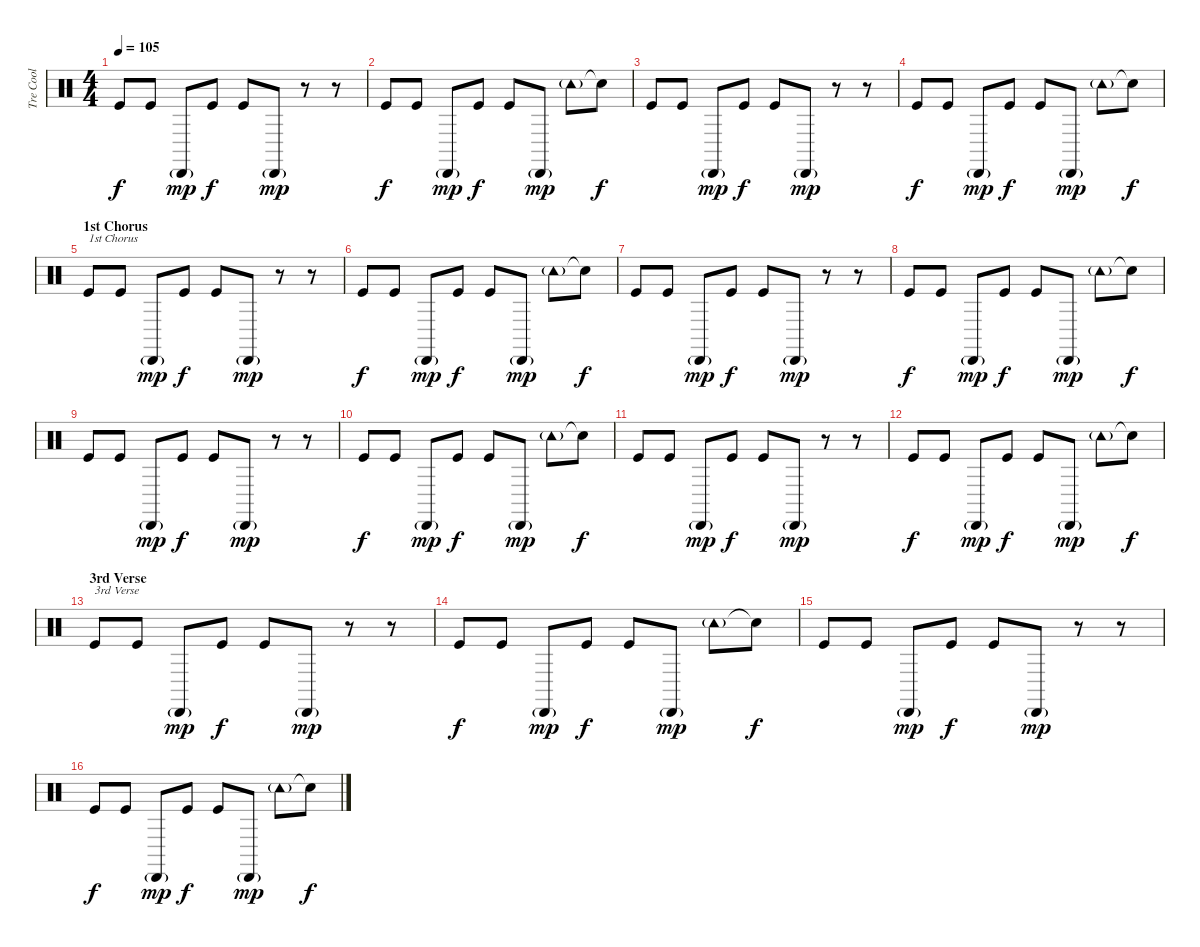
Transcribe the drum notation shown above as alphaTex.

\track ("Tre Cool" "Tre Cool") {instrument percussion}
\staff {score}
\articulation defaults
\ts (4 4)
\tempo 105
\clef neutral
\ks c "Kick (hit)".8{dy f} "Kick (hit)".8 "Cabasa (hit)"{g}.8{dy mp} "Kick (hit)".8{dy f} "Kick (hit)".8 "Cabasa (hit)"{g}.8{dy mp}
r.8 r.8 |
"Kick (hit)".8{dy f} "Kick (hit)".8 "Cabasa (hit)"{g}.8{dy mp} "Kick (hit)".8{dy f} "Kick (hit)".8 "Cabasa (hit)"{g}.8{dy mp} "Tambourine (hit)"{g}.8 "Snare (hit)"{t}.8{dy f} |
"Kick (hit)".8 "Kick (hit)".8 "Cabasa (hit)"{g}.8{dy mp} "Kick (hit)".8{dy f} "Kick (hit)".8 "Cabasa (hit)"{g}.8{dy mp} r.8 r.8 |
"Kick (hit)".8{dy f} "Kick (hit)".8 "Cabasa (hit)"{g}.8{dy mp} "Kick (hit)".8{dy f} "Kick (hit)".8 "Cabasa (hit)"{g}.8{dy mp} "Tambourine (hit)"{g}.8 "Snare (hit)"{t}.8{dy f} |
\section ("" "1st Chorus")
"Kick (hit)".8{txt "1st Chorus"} "Kick (hit)".8 "Cabasa (hit)"{g}.8{dy mp} "Kick (hit)".8{dy f} "Kick (hit)".8 "Cabasa (hit)"{g}.8{dy mp} r.8 r.8 |
"Kick (hit)".8{dy f} "Kick (hit)".8 "Cabasa (hit)"{g}.8{dy mp} "Kick (hit)".8{dy f} "Kick (hit)".8 "Cabasa (hit)"{g}.8{dy mp} "Tambourine (hit)"{g}.8 "Snare (hit)"{t}.8{dy f} |
"Kick (hit)".8 "Kick (hit)".8 "Cabasa (hit)"{g}.8{dy mp} "Kick (hit)".8{dy f} "Kick (hit)".8 "Cabasa (hit)"{g}.8{dy mp} r.8 r.8 |
"Kick (hit)".8{dy f} "Kick (hit)".8 "Cabasa (hit)"{g}.8{dy mp} "Kick (hit)".8{dy f} "Kick (hit)".8 "Cabasa (hit)"{g}.8{dy mp} "Tambourine (hit)"{g}.8 "Snare (hit)"{t}.8{dy f} |
"Kick (hit)".8 "Kick (hit)".8 "Cabasa (hit)"{g}.8{dy mp} "Kick (hit)".8{dy f} "Kick (hit)".8 "Cabasa (hit)"{g}.8{dy mp} r.8 r.8 |
"Kick (hit)".8{dy f} "Kick (hit)".8 "Cabasa (hit)"{g}.8{dy mp} "Kick (hit)".8{dy f} "Kick (hit)".8 "Cabasa (hit)"{g}.8{dy mp} "Tambourine (hit)"{g}.8 "Snare (hit)"{t}.8{dy f} |
"Kick (hit)".8 "Kick (hit)".8 "Cabasa (hit)"{g}.8{dy mp} "Kick (hit)".8{dy f} "Kick (hit)".8 "Cabasa (hit)"{g}.8{dy mp} r.8 r.8 |
"Kick (hit)".8{dy f} "Kick (hit)".8 "Cabasa (hit)"{g}.8{dy mp} "Kick (hit)".8{dy f} "Kick (hit)".8 "Cabasa (hit)"{g}.8{dy mp} "Tambourine (hit)"{g}.8 "Snare (hit)"{t}.8{dy f} |
\section ("" "3rd Verse")
"Kick (hit)".8{txt "3rd Verse"} "Kick (hit)".8 "Cabasa (hit)"{g}.8{dy mp} "Kick (hit)".8{dy f} "Kick (hit)".8 "Cabasa (hit)"{g}.8{dy mp} r.8 r.8 |
"Kick (hit)".8{dy f} "Kick (hit)".8 "Cabasa (hit)"{g}.8{dy mp} "Kick (hit)".8{dy f} "Kick (hit)".8 "Cabasa (hit)"{g}.8{dy mp} "Tambourine (hit)"{g}.8 "Snare (hit)"{t}.8{dy f} |
"Kick (hit)".8 "Kick (hit)".8 "Cabasa (hit)"{g}.8{dy mp} "Kick (hit)".8{dy f} "Kick (hit)".8 "Cabasa (hit)"{g}.8{dy mp} r.8 r.8 |
"Kick (hit)".8{dy f} "Kick (hit)".8 "Cabasa (hit)"{g}.8{dy mp} "Kick (hit)".8{dy f} "Kick (hit)".8 "Cabasa (hit)"{g}.8{dy mp} "Tambourine (hit)"{g}.8 "Snare (hit)"{t}.8{dy f}
